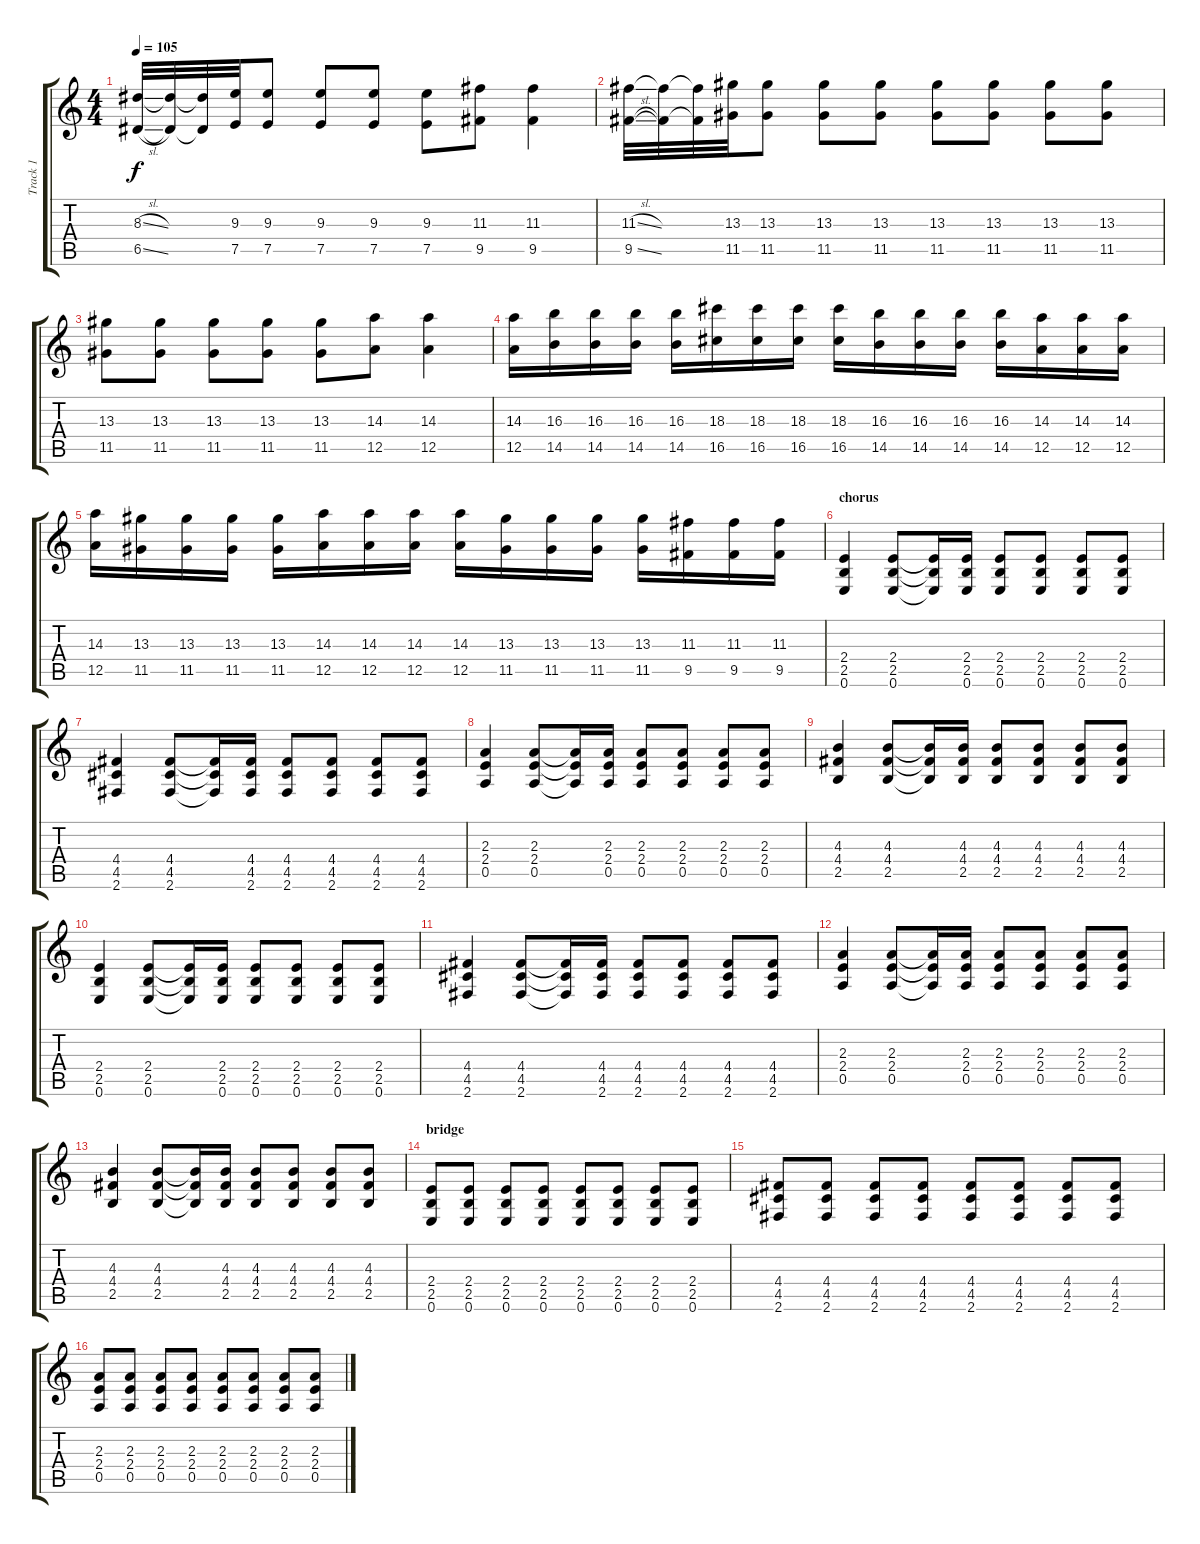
\track ("Track 1" "Track 1") {instrument distortionguitar}
\staff {score tabs}
\tuning (E4 B3 G3 D3 A2 E2) {hide}
\ts (4 4)
\tempo 105
\clef g2
\ks c
(8.3{sl} 6.5{sl}).32{dy f} (8.3{t} 6.5{t}).32 (8.3{t} 6.5{t}).32 (9.3 7.5).32 (9.3 7.5).8 (9.3 7.5).8 (9.3 7.5).8 (9.3 7.5).8 (11.3 9.5).8 (11.3 9.5).4 |
(11.3{sl} 9.5{sl}).32 (11.3{t} 9.5{t}).32 (11.3{t} 9.5{t}).32 (13.3 11.5).32 (13.3 11.5).8 (13.3 11.5).8 (13.3 11.5).8 (13.3 11.5).8 (13.3 11.5).8 (13.3 11.5).8 (13.3 11.5).8 |
(13.3 11.5).8 (13.3 11.5).8 (13.3 11.5).8 (13.3 11.5).8 (13.3 11.5).8 (14.3 12.5).8 (14.3 12.5).4 |
(14.3 12.5).16 (16.3 14.5).16 (16.3 14.5).16 (16.3 14.5).16 (16.3 14.5).16 (18.3 16.5).16 (18.3 16.5).16 (18.3 16.5).16 (18.3 16.5).16 (16.3 14.5).16 (16.3 14.5).16 (16.3 14.5).16 (16.3 14.5).16 (14.3 12.5).16 (14.3 12.5).16 (14.3 12.5).16 |
(14.3 12.5).16 (13.3 11.5).16 (13.3 11.5).16 (13.3 11.5).16 (13.3 11.5).16 (14.3 12.5).16 (14.3 12.5).16 (14.3 12.5).16 (14.3 12.5).16 (13.3 11.5).16 (13.3 11.5).16 (13.3 11.5).16 (13.3 11.5).16 (11.3 9.5).16 (11.3 9.5).16 (11.3 9.5).16 |
\section ("" "chorus")
(2.4 2.5 0.6).4 (2.4 2.5 0.6).8 (2.4{t} 2.5{t} 0.6{t}).16 (2.4 2.5 0.6).16 (2.4 2.5 0.6).8 (2.4 2.5 0.6).8 (2.4 2.5 0.6).8 (2.4 2.5 0.6).8 |
(4.4 4.5 2.6).4 (4.4 4.5 2.6).8 (4.4{t} 4.5{t} 2.6{t}).16 (4.4 4.5 2.6).16 (4.4 4.5 2.6).8 (4.4 4.5 2.6).8 (4.4 4.5 2.6).8 (4.4 4.5 2.6).8 |
(2.3 2.4 0.5).4 (2.3 2.4 0.5).8 (2.3{t} 2.4{t} 0.5{t}).16 (2.3 2.4 0.5).16 (2.3 2.4 0.5).8 (2.3 2.4 0.5).8 (2.3 2.4 0.5).8 (2.3 2.4 0.5).8 |
(4.3 4.4 2.5).4 (4.3 4.4 2.5).8 (4.3{t} 4.4{t} 2.5{t}).16 (4.3 4.4 2.5).16 (4.3 4.4 2.5).8 (4.3 4.4 2.5).8 (4.3 4.4 2.5).8 (4.3 4.4 2.5).8 |
(2.4 2.5 0.6).4 (2.4 2.5 0.6).8 (2.4{t} 2.5{t} 0.6{t}).16 (2.4 2.5 0.6).16 (2.4 2.5 0.6).8 (2.4 2.5 0.6).8 (2.4 2.5 0.6).8 (2.4 2.5 0.6).8 |
(4.4 4.5 2.6).4 (4.4 4.5 2.6).8 (4.4{t} 4.5{t} 2.6{t}).16 (4.4 4.5 2.6).16 (4.4 4.5 2.6).8 (4.4 4.5 2.6).8 (4.4 4.5 2.6).8 (4.4 4.5 2.6).8 |
(2.3 2.4 0.5).4 (2.3 2.4 0.5).8 (2.3{t} 2.4{t} 0.5{t}).16 (2.3 2.4 0.5).16 (2.3 2.4 0.5).8 (2.3 2.4 0.5).8 (2.3 2.4 0.5).8 (2.3 2.4 0.5).8 |
(4.3 4.4 2.5).4 (4.3 4.4 2.5).8 (4.3{t} 4.4{t} 2.5{t}).16 (4.3 4.4 2.5).16 (4.3 4.4 2.5).8 (4.3 4.4 2.5).8 (4.3 4.4 2.5).8 (4.3 4.4 2.5).8 |
\section ("" "bridge")
(2.4 2.5 0.6).8 (2.4 2.5 0.6).8 (2.4 2.5 0.6).8 (2.4 2.5 0.6).8 (2.4 2.5 0.6).8 (2.4 2.5 0.6).8 (2.4 2.5 0.6).8 (2.4 2.5 0.6).8 |
(4.4 4.5 2.6).8 (4.4 4.5 2.6).8 (4.4 4.5 2.6).8 (4.4 4.5 2.6).8 (4.4 4.5 2.6).8 (4.4 4.5 2.6).8 (4.4 4.5 2.6).8 (4.4 4.5 2.6).8 |
(2.3 2.4 0.5).8 (2.3 2.4 0.5).8 (2.3 2.4 0.5).8 (2.3 2.4 0.5).8 (2.3 2.4 0.5).8 (2.3 2.4 0.5).8 (2.3 2.4 0.5).8 (2.3 2.4 0.5).8
